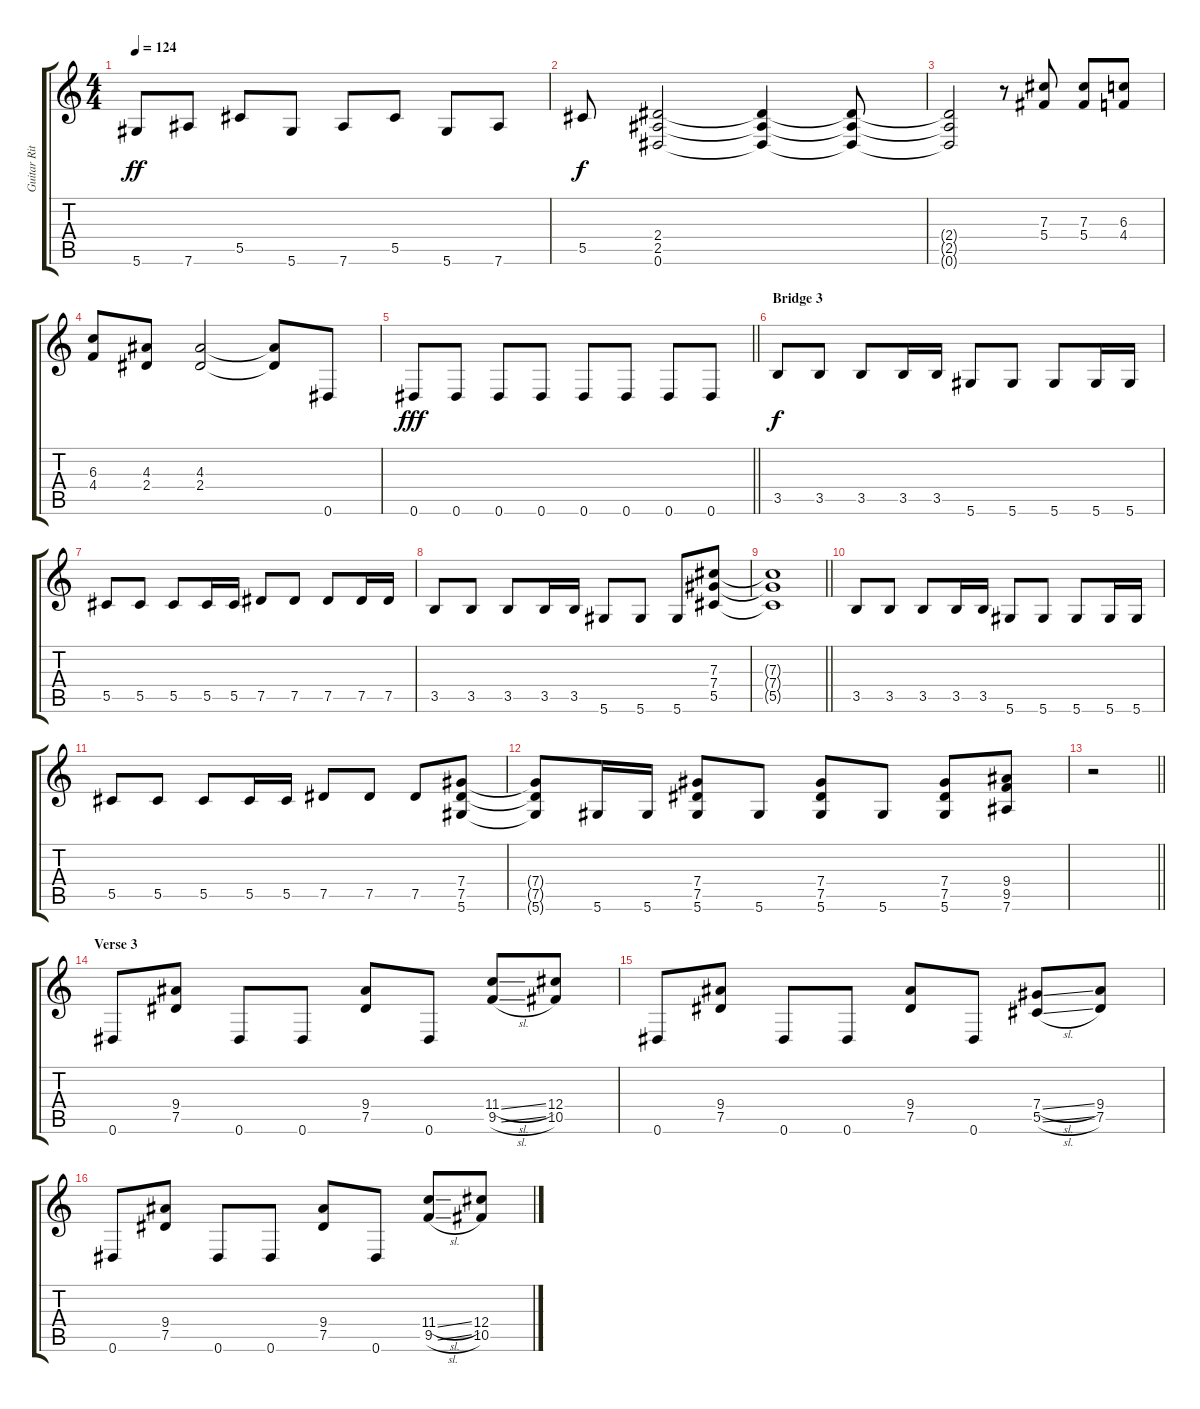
\track ("Guitar Rithm 2" "Guitar Rit") {instrument overdrivenguitar}
\staff {score tabs}
\tuning (Eb4 Bb3 Gb3 Db3 Ab2 Eb2) {hide}
\ts (4 4)
\tempo 124
\clef g2
\ks c
5.6.8{dy ff} 7.6.8 5.5.8 5.6.8 7.6.8 5.5.8 5.6.8 7.6.8 |
5.5.8{dy f} (2.4 2.5 0.6).2 (2.4{t} 2.5{t} 0.6{t}).4 (2.4{t} 2.5{t} 0.6{t}).8 |
(2.4{t} 2.5{t} 0.6{t}).2 r.8 (7.3 5.4).8 (7.3 5.4).8 (6.3 4.4).8 |
(6.3 4.4).8 (4.3 2.4).8 (4.3 2.4).2 (4.3{t} 2.4{t}).8 0.6.8 |
\barLineRight lightlight
0.6.8{dy fff volume 8} 0.6.8{volume 14} 0.6.8 0.6.8 0.6.8 0.6.8 0.6.8 0.6.8 |
\section ("" "Bridge 3")
3.5.8{dy f} 3.5.8 3.5.8 3.5.16 3.5.16 5.6.8 5.6.8 5.6.8 5.6.16 5.6.16 |
5.5.8 5.5.8 5.5.8 5.5.16 5.5.16 7.5.8 7.5.8 7.5.8 7.5.16 7.5.16 |
3.5.8 3.5.8 3.5.8 3.5.16 3.5.16 5.6.8 5.6.8 5.6.8 (7.3 7.4 5.5).8 |
\barLineRight lightlight
(7.3{t} 7.4{t} 5.5{t}).1 |
3.5.8 3.5.8 3.5.8 3.5.16 3.5.16 5.6.8 5.6.8 5.6.8 5.6.16 5.6.16 |
5.5.8 5.5.8 5.5.8 5.5.16 5.5.16 7.5.8 7.5.8 7.5.8 (7.4 7.5 5.6).8 |
(7.4{t} 7.5{t} 5.6{t}).8 5.6.16 5.6.16 (7.4 7.5 5.6).8 5.6.8 (7.4 7.5 5.6).8 5.6.8 (7.4 7.5 5.6).8 (9.4 9.5 7.6).8 |
\barLineRight lightlight
r.2 |
\section ("" "Verse 3")
0.6.8 (9.4 7.5).8 0.6.8 0.6.8 (9.4 7.5).8 0.6.8 (11.4{sl} 9.5{sl}).8 (12.4 10.5).8 |
0.6.8 (9.4 7.5).8 0.6.8 0.6.8 (9.4 7.5).8 0.6.8 (7.4{sl} 5.5{sl}).8 (9.4 7.5).8 |
0.6.8 (9.4 7.5).8 0.6.8 0.6.8 (9.4 7.5).8 0.6.8 (11.4{sl} 9.5{sl}).8 (12.4 10.5).8
